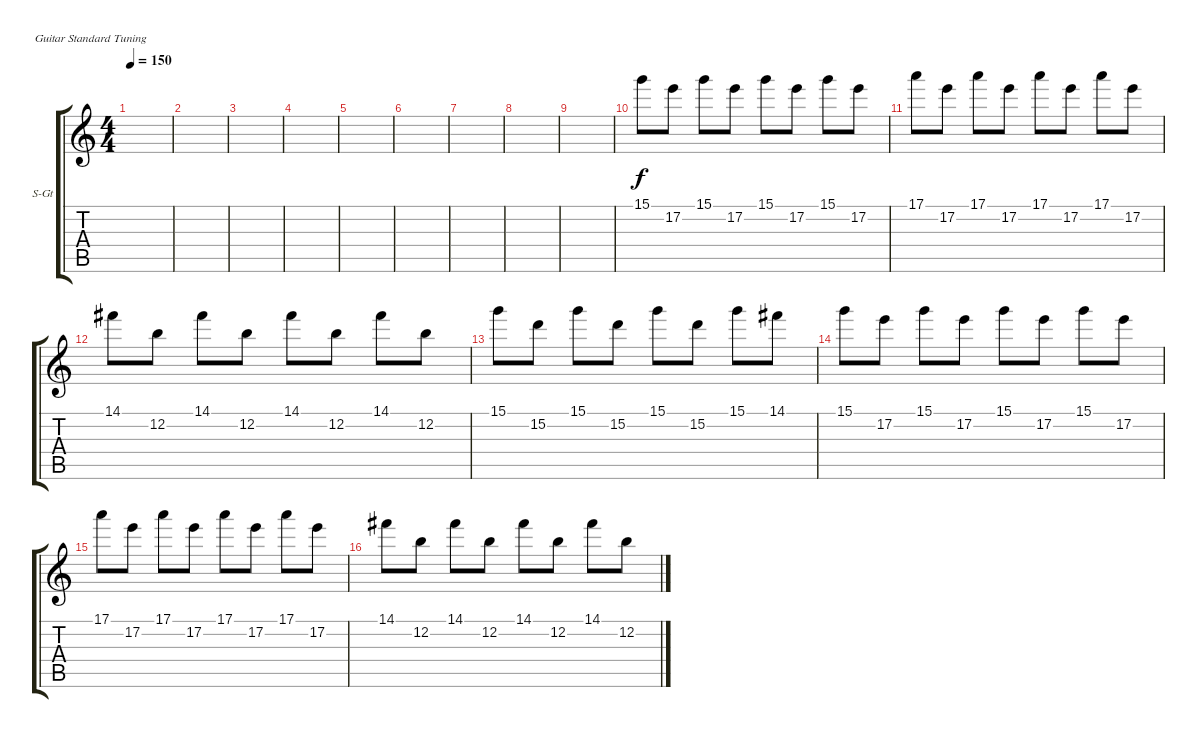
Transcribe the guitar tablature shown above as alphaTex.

\bracketExtendMode groupsimilarinstruments
\firstSystemTrackNameOrientation horizontal
\otherSystemsTrackNameOrientation horizontal
\track ("Keyboard" "S-Gt") {instrument churchorgan}
\staff {score tabs}
\tuning (E4 B3 G3 D3 A2 E2)
\displaytranspose 12
\ts (4 4)
\tempo 150
\clef g2
\ks c
|
|
|
|
|
|
|
|
|
15.1.8 17.2.8 15.1.8 17.2.8 15.1.8 17.2.8 15.1.8 17.2.8 |
17.1.8 17.2.8 17.1.8 17.2.8 17.1.8 17.2.8 17.1.8 17.2.8 |
14.1.8 12.2.8 14.1.8 12.2.8 14.1.8 12.2.8 14.1.8 12.2.8 |
15.1.8 15.2.8 15.1.8 15.2.8 15.1.8 15.2.8 15.1.8 14.1.8 |
15.1.8 17.2.8 15.1.8 17.2.8 15.1.8 17.2.8 15.1.8 17.2.8 |
17.1.8 17.2.8 17.1.8 17.2.8 17.1.8 17.2.8 17.1.8 17.2.8 |
14.1.8 12.2.8 14.1.8 12.2.8 14.1.8 12.2.8 14.1.8 12.2.8
